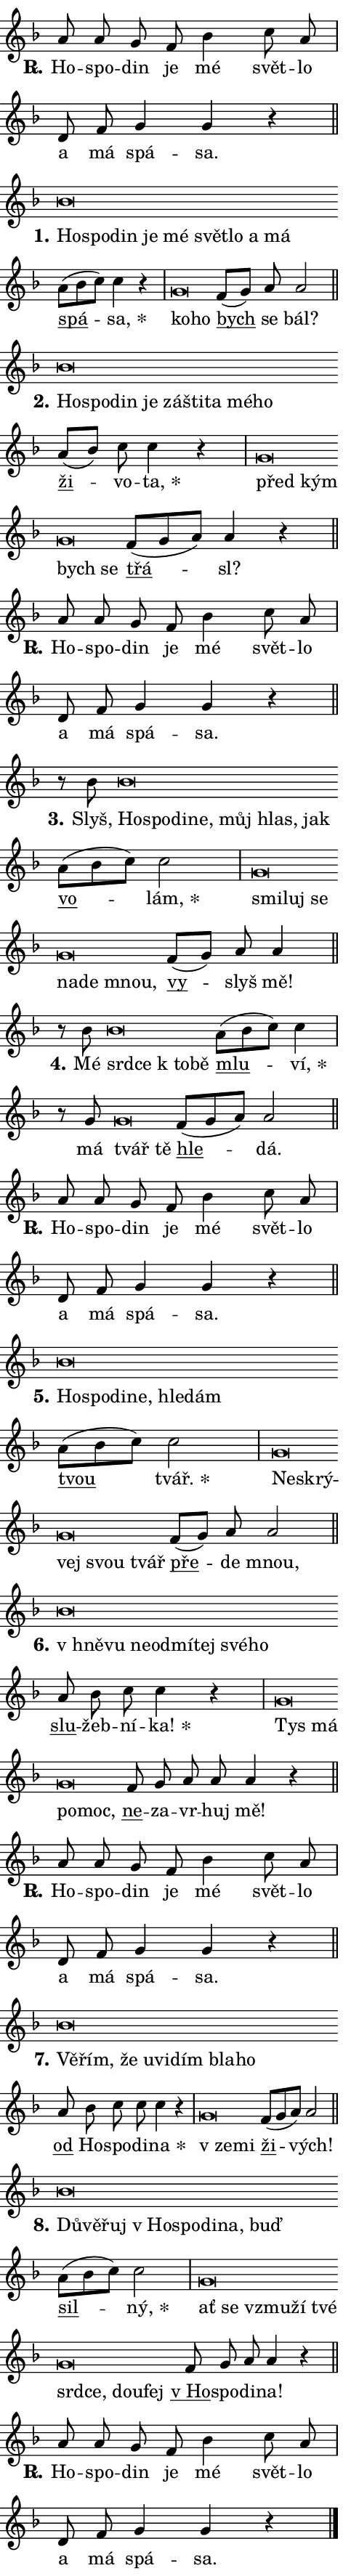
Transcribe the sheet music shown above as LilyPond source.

\version "2.24.0"
\header { tagline = "" }
\paper {
  indent = 0\cm
  top-margin = 0\cm
  right-margin = 0.13\cm % to fit lyric hyphens
  bottom-margin = 0\cm
  left-margin = 0\cm
  paper-width = 8\cm
  page-breaking = #ly:one-page-breaking
  system-system-spacing.basic-distance = #11
  score-system-spacing.basic-distance = #11
  ragged-last = ##f
}


%% Author: Thomas Morley
%% https://lists.gnu.org/archive/html/lilypond-user/2020-05/msg00002.html
#(define (line-position grob)
"Returns position of @var[grob} in current system:
   @code{'start}, if at first time-step
   @code{'end}, if at last time-step
   @code{'middle} otherwise
"
  (let* ((col (ly:item-get-column grob))
         (ln (ly:grob-object col 'left-neighbor))
         (rn (ly:grob-object col 'right-neighbor))
         (col-to-check-left (if (ly:grob? ln) ln col))
         (col-to-check-right (if (ly:grob? rn) rn col))
         (break-dir-left
           (and
             (ly:grob-property col-to-check-left 'non-musical #f)
             (ly:item-break-dir col-to-check-left)))
         (break-dir-right
           (and
             (ly:grob-property col-to-check-right 'non-musical #f)
             (ly:item-break-dir col-to-check-right))))
        (cond ((eqv? 1 break-dir-left) 'start)
              ((eqv? -1 break-dir-right) 'end)
              (else 'middle))))

#(define (tranparent-at-line-position vctor)
  (lambda (grob)
  "Relying on @code{line-position} select the relevant enry from @var{vctor}.
Used to determine transparency,"
    (case (line-position grob)
      ((end) (not (vector-ref vctor 0)))
      ((middle) (not (vector-ref vctor 1)))
      ((start) (not (vector-ref vctor 2))))))

noteHeadBreakVisibility =
#(define-music-function (break-visibility)(vector?)
"Makes @code{NoteHead}s transparent relying on @var{break-visibility}"
#{
  \override NoteHead.transparent =
    #(tranparent-at-line-position break-visibility)
#})

#(define delete-ledgers-for-transparent-note-heads
  (lambda (grob)
    "Reads whether a @code{NoteHead} is transparent.
If so this @code{NoteHead} is removed from @code{'note-heads} from
@var{grob}, which is supposed to be @code{LedgerLineSpanner}.
As a result ledgers are not printed for this @code{NoteHead}"
    (let* ((nhds-array (ly:grob-object grob 'note-heads))
           (nhds-list
             (if (ly:grob-array? nhds-array)
                 (ly:grob-array->list nhds-array)
                 '()))
           ;; Relies on the transparent-property being done before
           ;; Staff.LedgerLineSpanner.after-line-breaking is executed.
           ;; This is fragile ...
           (to-keep
             (remove
               (lambda (nhd)
                 (ly:grob-property nhd 'transparent #f))
               nhds-list)))
      ;; TODO find a better method to iterate over grob-arrays, similiar
      ;; to filter/remove etc for lists
      ;; For now rebuilt from scratch
      (set! (ly:grob-object grob 'note-heads)  '())
      (for-each
        (lambda (nhd)
          (ly:pointer-group-interface::add-grob grob 'note-heads nhd))
        to-keep))))

squashNotes = {
  \override NoteHead.X-extent = #'(-0.2 . 0.2)
  \override NoteHead.Y-extent = #'(-0.75 . 0)
  \override NoteHead.stencil =
    #(lambda (grob)
       (let ((pos (ly:grob-property grob 'staff-position)))
         (begin
           (if (< pos -7) (display "ERROR: Lower brevis then expected\n") (display ""))
           (if (<= pos -6) ly:text-interface::print ly:note-head::print))))
}
unSquashNotes = {
  \revert NoteHead.X-extent
  \revert NoteHead.Y-extent
  \revert NoteHead.stencil
}

hideNotes = \noteHeadBreakVisibility #begin-of-line-visible
unHideNotes = \noteHeadBreakVisibility #all-visible

% work-around for resetting accidentals
% https://lilypond.org/doc/v2.23/Documentation/notation/displaying-rhythms#unmetered-music
cadenzaMeasure = {
  \cadenzaOff
  \partial 1024 s1024
  \cadenzaOn
}

#(define-markup-command (accent layout props text) (markup?)
  "Underline accented syllable"
  (interpret-markup layout props
    #{\markup \override #'(offset . 4.3) \underline { #text }#}))

responsum = \markup \concat {
  "R" \hspace #-1.05 \path #0.1 #'((moveto 0 0.07) (lineto 0.9 0.8)) \hspace #0.05 "."
}

spaceSize = #0.6828661417322834 % exact space size for TeX Gyre Schola

\layout {
  \context {
    \Staff
    \remove "Time_signature_engraver"
    \override LedgerLineSpanner.after-line-breaking = #delete-ledgers-for-transparent-note-heads
  }
  \context {
    \Lyrics {
      \override LyricSpace.minimum-distance = \spaceSize
      \override LyricText.font-name = #"TeX Gyre Schola"
      \override LyricText.font-size = 1
      \override StanzaNumber.font-name = #"TeX Gyre Schola Bold"
      \override StanzaNumber.font-size = 1
    }
  }
  \context {
    \Score 
    \override NoteHead.text =
      #(lambda (grob) 
        (let ((pos (ly:grob-property grob 'staff-position)))
          #{\markup {
            \combine
              \halign #-0.55 \raise #(if (= pos -6) 0 0.5) \override #'(thickness . 2) \draw-line #'(3.2 . 0)
              \musicglyph "noteheads.sM1"
          }#}))
  }
}

% magnetic-lyrics.ily
%
%   written by
%     Jean Abou Samra <jean@abou-samra.fr>
%     Werner Lemberg <wl@gnu.org>
%
%   adapted by
%     Jiri Hon <jiri.hon@gmail.com>
%
% Version 2022-Apr-15

% https://www.mail-archive.com/lilypond-user@gnu.org/msg149350.html

#(define (Left_hyphen_pointer_engraver context)
   "Collect syllable-hyphen-syllable occurrences in lyrics and store
them in properties.  This engraver only looks to the left.  For
example, if the lyrics input is @code{foo -- bar}, it does the
following.

@itemize @bullet
@item
Set the @code{text} property of the @code{LyricHyphen} grob between
@q{foo} and @q{bar} to @code{foo}.

@item
Set the @code{left-hyphen} property of the @code{LyricText} grob with
text @q{foo} to the @code{LyricHyphen} grob between @q{foo} and
@q{bar}.
@end itemize

Use this auxiliary engraver in combination with the
@code{lyric-@/text::@/apply-@/magnetic-@/offset!} hook."
   (let ((hyphen #f)
         (text #f))
     (make-engraver
      (acknowledgers
       ((lyric-syllable-interface engraver grob source-engraver)
        (set! text grob)))
      (end-acknowledgers
       ((lyric-hyphen-interface engraver grob source-engraver)
        ;(when (not (grob::has-interface grob 'lyric-space-interface))
          (set! hyphen grob)));)
      ((stop-translation-timestep engraver)
       (when (and text hyphen)
         (ly:grob-set-object! text 'left-hyphen hyphen))
       (set! text #f)
       (set! hyphen #f)))))

#(define (lyric-text::apply-magnetic-offset! grob)
   "If the space between two syllables is less than the value in
property @code{LyricText@/.details@/.squash-threshold}, move the right
syllable to the left so that it gets concatenated with the left
syllable.

Use this function as a hook for
@code{LyricText@/.after-@/line-@/breaking} if the
@code{Left_@/hyphen_@/pointer_@/engraver} is active."
   (let ((hyphen (ly:grob-object grob 'left-hyphen #f)))
     (when hyphen
       (let ((left-text (ly:spanner-bound hyphen LEFT)))
         (when (grob::has-interface left-text 'lyric-syllable-interface)
           (let* ((common (ly:grob-common-refpoint grob left-text X))
                  (this-x-ext (ly:grob-extent grob common X))
                  (left-x-ext
                   (begin
                     ;; Trigger magnetism for left-text.
                     (ly:grob-property left-text 'after-line-breaking)
                     (ly:grob-extent left-text common X)))
                  ;; `delta` is the gap width between two syllables.
                  (delta (- (interval-start this-x-ext)
                            (interval-end left-x-ext)))
                  (details (ly:grob-property grob 'details))
                  (threshold (assoc-get 'squash-threshold details 0.2)))
             (when (< delta threshold)
               (let* (;; We have to manipulate the input text so that
                      ;; ligatures crossing syllable boundaries are not
                      ;; disabled.  For languages based on the Latin
                      ;; script this is essentially a beautification.
                      ;; However, for non-Western scripts it can be a
                      ;; necessity.
                      (lt (ly:grob-property left-text 'text))
                      (rt (ly:grob-property grob 'text))
                      (is-space (grob::has-interface hyphen 'lyric-space-interface))
                      (space (if is-space " " ""))
                      (extra-delta (if is-space spaceSize 0))
                      ;; Append new syllable.
                      (ltrt-space (if (and (string? lt) (string? rt))
                                (string-append lt space rt)
                                (make-concat-markup (list lt space rt))))
                      ;; Right-align `ltrt` to the right side.
                      (ltrt-space-markup (grob-interpret-markup
                               grob
                               (make-translate-markup
                                (cons (interval-length this-x-ext) 0)
                                (make-right-align-markup ltrt-space)))))
                 (begin
                   ;; Don't print `left-text`.
                   (ly:grob-set-property! left-text 'stencil #f)
                   ;; Set text and stencil (which holds all collected
                   ;; syllables so far) and shift it to the left.
                   (ly:grob-set-property! grob 'text ltrt-space)
                   (ly:grob-set-property! grob 'stencil ltrt-space-markup)
                   (ly:grob-translate-axis! grob (- (- delta extra-delta)) X))))))))))


#(define (lyric-hyphen::displace-bounds-first grob)
   ;; Make very sure this callback isn't triggered too early.
   (let ((left (ly:spanner-bound grob LEFT))
         (right (ly:spanner-bound grob RIGHT)))
     (ly:grob-property left 'after-line-breaking)
     (ly:grob-property right 'after-line-breaking)
     (ly:lyric-hyphen::print grob)))

squashThreshold = #0.4

\layout {
  \context {
    \Lyrics
    \consists #Left_hyphen_pointer_engraver
    \override LyricText.after-line-breaking =
      #lyric-text::apply-magnetic-offset!
    \override LyricHyphen.stencil = #lyric-hyphen::displace-bounds-first
    \override LyricText.details.squash-threshold = \squashThreshold
    \override LyricHyphen.minimum-distance = 0
    \override LyricHyphen.minimum-length = \squashThreshold
  }
}

squashText = \override LyricText.details.squash-threshold = 9999
unSquashText = \override LyricText.details.squash-threshold = \squashThreshold

leftText = \override LyricText.self-alignment-X = #LEFT
unLeftText = \revert LyricText.self-alignment-X

starOffset = #(lambda (grob) 
                (let ((x_offset (ly:self-alignment-interface::aligned-on-x-parent grob)))
                  (if (= x_offset 0) 0 (+ x_offset 1.2))))

star = #(define-music-function (syllable)(string?)
"Append star separator at the end of a syllable"
#{
  \once \override LyricText.X-offset = #starOffset
  \lyricmode { \markup {
    #syllable
    \override #'((font-name . "TeX Gyre Schola Bold")) \hspace #0.2 \lower #0.65 \larger "*"
  } }
#})

starAccent = #(define-music-function (syllable)(string?)
"Append star separator at the end of a syllable and make accent"
#{
  \once \override LyricText.X-offset = #starOffset
  \lyricmode { \markup {
    \accent #syllable
    \override #'((font-name . "TeX Gyre Schola Bold")) \hspace #0.2 \lower #0.65 \larger "*"
  } }
#})

breath = #(define-music-function (syllable)(string?)
"Append breathing indicator at the end of a syllable"
#{
  \lyricmode { \markup { #syllable "+" } }
#})

optionalBreath = #(define-music-function (syllable)(string?)
"Append optional breathing indicator at the end of a syllable"
#{
  \lyricmode { \markup { #syllable "(+)" } }
#})


\score {
    <<
        \new Voice = "melody" { \cadenzaOn \key f \major \relative { a'8 a g f bes4 c8 a \cadenzaMeasure \bar "|" d, f g4 g r \cadenzaMeasure \bar "||" \break } }
        \new Lyrics \lyricsto "melody" { \lyricmode { \set stanza = \responsum
Ho -- spo -- din je mé svět -- lo a má spá -- sa. } }
    >>
    \layout {}
}

\score {
    <<
        \new Voice = "melody" { \cadenzaOn \key f \major \relative { \squashNotes bes'\breve*1/16 \hideNotes \breve*1/16 \bar "" \breve*1/16 \bar "" \breve*1/16 \bar "" \breve*1/16 \bar "" \breve*1/16 \bar "" \breve*1/16 \bar "" \breve*1/16 \breve*1/16 \bar "" \unHideNotes \unSquashNotes \bar "" a8[( bes c)] c4 r \cadenzaMeasure \bar "|" \squashNotes g\breve*1/16 \hideNotes \breve*1/16 \bar "" \unHideNotes \unSquashNotes \bar "" f8[( g)] a a2 \cadenzaMeasure \bar "||" \break } }
        \new Lyrics \lyricsto "melody" { \lyricmode { \set stanza = "1."
\leftText Ho -- \squashText spo -- din je mé svět -- lo a má \unLeftText \unSquashText \markup \accent spá -- \star sa, \leftText ko -- \squashText ho \unLeftText \unSquashText \markup \accent bych se bál? } }
    >>
    \layout {}
}

\score {
    <<
        \new Voice = "melody" { \cadenzaOn \key f \major \relative { \squashNotes bes'\breve*1/16 \hideNotes \breve*1/16 \bar "" \breve*1/16 \bar "" \breve*1/16 \bar "" \breve*1/16 \bar "" \breve*1/16 \bar "" \breve*1/16 \bar "" \breve*1/16 \breve*1/16 \bar "" \unHideNotes \unSquashNotes \bar "" a8[( bes)] c c4 r \cadenzaMeasure \bar "|" \squashNotes g\breve*1/16 \hideNotes \breve*1/16 \bar "" \breve*1/16 \breve*1/16 \bar "" \unHideNotes \unSquashNotes \bar "" f8[( g a)] a4 r \cadenzaMeasure \bar "||" \break } }
        \new Lyrics \lyricsto "melody" { \lyricmode { \set stanza = "2."
\leftText Ho -- \squashText spo -- din je zá -- šti -- ta mé -- ho \unLeftText \unSquashText \markup \accent ži -- vo -- \star ta, \leftText před \squashText kým bych se \unLeftText \unSquashText \markup \accent třá -- sl? } }
    >>
    \layout {}
}

\score {
    <<
        \new Voice = "melody" { \cadenzaOn \key f \major \relative { a'8 a g f bes4 c8 a \cadenzaMeasure \bar "|" d, f g4 g r \cadenzaMeasure \bar "||" \break } }
        \new Lyrics \lyricsto "melody" { \lyricmode { \set stanza = \responsum
Ho -- spo -- din je mé svět -- lo a má spá -- sa. } }
    >>
    \layout {}
}

\score {
    <<
        \new Voice = "melody" { \cadenzaOn \key f \major \relative { r8 bes' \squashNotes bes\breve*1/16 \hideNotes \breve*1/16 \bar "" \breve*1/16 \bar "" \breve*1/16 \bar "" \breve*1/16 \bar "" \breve*1/16 \breve*1/16 \bar "" \unHideNotes \unSquashNotes \bar "" a8[( bes c)] c2 \cadenzaMeasure \bar "|" \squashNotes g\breve*1/16 \hideNotes \breve*1/16 \bar "" \breve*1/16 \bar "" \breve*1/16 \bar "" \breve*1/16 \breve*1/16 \bar "" \unHideNotes \unSquashNotes \bar "" f8[( g)] a a4 \cadenzaMeasure \bar "||" \break } }
        \new Lyrics \lyricsto "melody" { \lyricmode { \set stanza = "3."
Slyš, \leftText Ho -- \squashText spo -- di -- ne, můj hlas, jak \unLeftText \unSquashText \markup \accent vo -- \star lám, \leftText smi -- \squashText luj se na -- de mnou, \unLeftText \unSquashText \markup \accent vy -- slyš mě! } }
    >>
    \layout {}
}

\score {
    <<
        \new Voice = "melody" { \cadenzaOn \key f \major \relative { r8 bes' \squashNotes bes\breve*1/16 \hideNotes \breve*1/16 \bar "" \breve*1/16 \breve*1/16 \bar "" \unHideNotes \unSquashNotes \bar "" a8[( bes c)] c4 \cadenzaMeasure \bar "|" r8 g \squashNotes g\breve*1/16 \hideNotes \breve*1/16 \bar "" \unHideNotes \unSquashNotes \bar "" f8[( g a)] a2 \cadenzaMeasure \bar "||" \break } }
        \new Lyrics \lyricsto "melody" { \lyricmode { \set stanza = "4."
Mé \leftText srd -- \squashText ce "k to" -- bě \unLeftText \unSquashText \markup \accent mlu -- \star ví, má \leftText tvář \squashText tě \unLeftText \unSquashText \markup \accent hle -- dá. } }
    >>
    \layout {}
}

\score {
    <<
        \new Voice = "melody" { \cadenzaOn \key f \major \relative { a'8 a g f bes4 c8 a \cadenzaMeasure \bar "|" d, f g4 g r \cadenzaMeasure \bar "||" \break } }
        \new Lyrics \lyricsto "melody" { \lyricmode { \set stanza = \responsum
Ho -- spo -- din je mé svět -- lo a má spá -- sa. } }
    >>
    \layout {}
}

\score {
    <<
        \new Voice = "melody" { \cadenzaOn \key f \major \relative { \squashNotes bes'\breve*1/16 \hideNotes \breve*1/16 \bar "" \breve*1/16 \bar "" \breve*1/16 \bar "" \breve*1/16 \breve*1/16 \bar "" \unHideNotes \unSquashNotes \bar "" a8[( bes c)] c2 \cadenzaMeasure \bar "|" \squashNotes g\breve*1/16 \hideNotes \breve*1/16 \bar "" \breve*1/16 \bar "" \breve*1/16 \breve*1/16 \bar "" \unHideNotes \unSquashNotes \bar "" f8[( g)] a a2 \cadenzaMeasure \bar "||" \break } }
        \new Lyrics \lyricsto "melody" { \lyricmode { \set stanza = "5."
\leftText Ho -- \squashText spo -- di -- ne, hle -- dám \unLeftText \unSquashText \markup \accent tvou \star tvář. \leftText Ne -- \squashText skrý -- vej svou tvář \unLeftText \unSquashText \markup \accent pře -- de mnou, } }
    >>
    \layout {}
}

\score {
    <<
        \new Voice = "melody" { \cadenzaOn \key f \major \relative { \squashNotes bes'\breve*1/16 \hideNotes \breve*1/16 \bar "" \breve*1/16 \bar "" \breve*1/16 \bar "" \breve*1/16 \bar "" \breve*1/16 \bar "" \breve*1/16 \breve*1/16 \bar "" \unHideNotes \unSquashNotes \bar "" a8 bes c c4 r \cadenzaMeasure \bar "|" \squashNotes g\breve*1/16 \hideNotes \breve*1/16 \bar "" \breve*1/16 \breve*1/16 \bar "" \unHideNotes \unSquashNotes \bar "" f8 g a a a4 r \cadenzaMeasure \bar "||" \break } }
        \new Lyrics \lyricsto "melody" { \lyricmode { \set stanza = "6."
\leftText "v hně" -- \squashText vu ne -- od -- mí -- tej své -- ho \unLeftText \unSquashText \markup \accent slu -- žeb -- ní -- \star ka! \leftText Tys \squashText má po -- moc, \unLeftText \unSquashText \markup \accent ne -- za -- vr -- huj mě! } }
    >>
    \layout {}
}

\score {
    <<
        \new Voice = "melody" { \cadenzaOn \key f \major \relative { a'8 a g f bes4 c8 a \cadenzaMeasure \bar "|" d, f g4 g r \cadenzaMeasure \bar "||" \break } }
        \new Lyrics \lyricsto "melody" { \lyricmode { \set stanza = \responsum
Ho -- spo -- din je mé svět -- lo a má spá -- sa. } }
    >>
    \layout {}
}

\score {
    <<
        \new Voice = "melody" { \cadenzaOn \key f \major \relative { \squashNotes bes'\breve*1/16 \hideNotes \breve*1/16 \bar "" \breve*1/16 \bar "" \breve*1/16 \bar "" \breve*1/16 \bar "" \breve*1/16 \bar "" \breve*1/16 \breve*1/16 \bar "" \unHideNotes \unSquashNotes \bar "" a8 bes c c c4 r \cadenzaMeasure \bar "|" \squashNotes g\breve*1/16 \hideNotes \breve*1/16 \bar "" \unHideNotes \unSquashNotes \bar "" f8[( g a)] a2 \cadenzaMeasure \bar "||" \break } }
        \new Lyrics \lyricsto "melody" { \lyricmode { \set stanza = "7."
\leftText Vě -- \squashText řím, že u -- vi -- dím bla -- ho \unLeftText \unSquashText \markup \accent od Ho -- spo -- di -- \star na \leftText "v ze" -- \squashText mi \unLeftText \unSquashText \markup \accent ži -- vých! } }
    >>
    \layout {}
}

\score {
    <<
        \new Voice = "melody" { \cadenzaOn \key f \major \relative { \squashNotes bes'\breve*1/16 \hideNotes \breve*1/16 \bar "" \breve*1/16 \bar "" \breve*1/16 \bar "" \breve*1/16 \bar "" \breve*1/16 \bar "" \breve*1/16 \breve*1/16 \bar "" \unHideNotes \unSquashNotes \bar "" a8[( bes c)] c2 \cadenzaMeasure \bar "|" \squashNotes g\breve*1/16 \hideNotes \breve*1/16 \bar "" \breve*1/16 \bar "" \breve*1/16 \bar "" \breve*1/16 \bar "" \breve*1/16 \bar "" \breve*1/16 \bar "" \breve*1/16 \breve*1/16 \bar "" \unHideNotes \unSquashNotes \bar "" f8 g a a4 r \cadenzaMeasure \bar "||" \break } }
        \new Lyrics \lyricsto "melody" { \lyricmode { \set stanza = "8."
\leftText Dů -- \squashText vě -- řuj "v Ho" -- spo -- di -- na, buď \unLeftText \unSquashText \markup \accent sil -- \star ný, \leftText ať \squashText se vzmu -- ží tvé srd -- ce, dou -- fej \unLeftText \unSquashText \markup \accent "v Ho" -- spo -- di -- na! } }
    >>
    \layout {}
}

\score {
    <<
        \new Voice = "melody" { \cadenzaOn \key f \major \relative { a'8 a g f bes4 c8 a \cadenzaMeasure \bar "|" d, f g4 g r \cadenzaMeasure \bar "||" \break } \bar "|." }
        \new Lyrics \lyricsto "melody" { \lyricmode { \set stanza = \responsum
Ho -- spo -- din je mé svět -- lo a má spá -- sa. } }
    >>
    \layout {}
}
